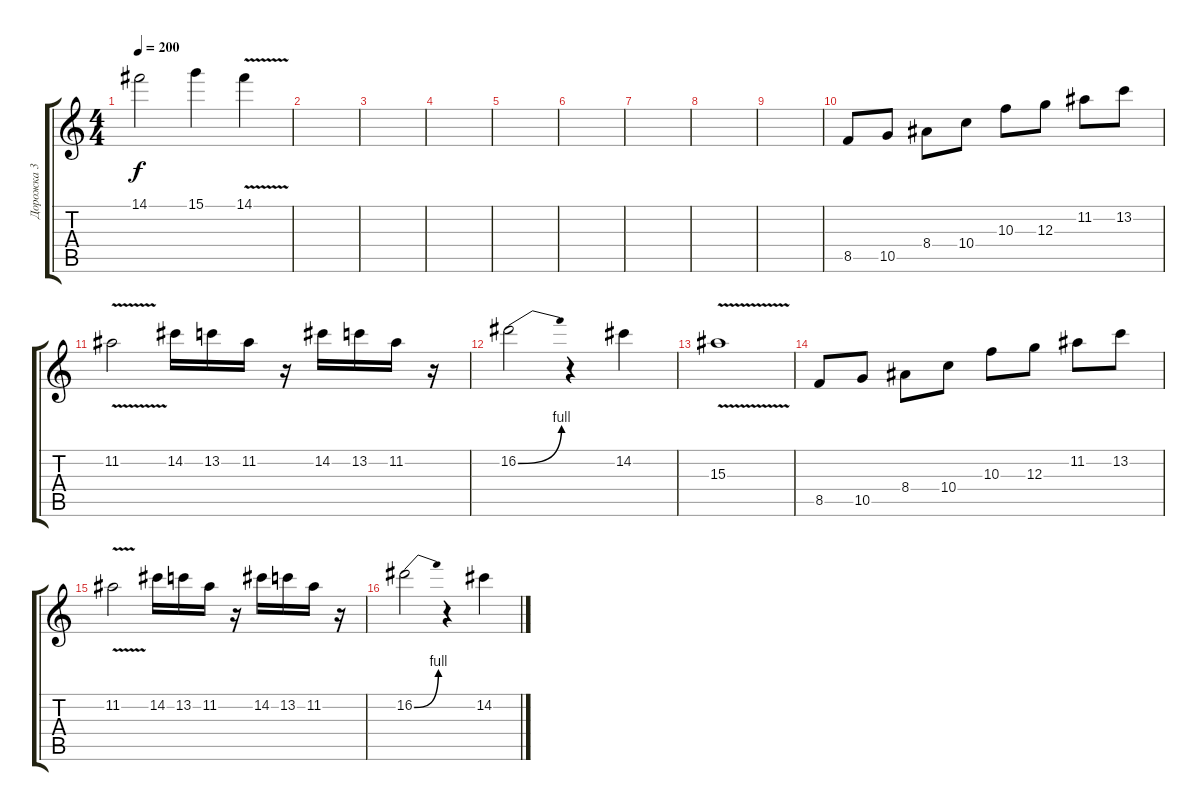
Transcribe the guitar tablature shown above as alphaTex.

\track ("Дорожка 3" "Дорожка 3") {instrument distortionguitar}
\staff {score tabs}
\tuning (E4 B3 G3 D3 A2 E2) {hide}
\ts (4 4)
\tempo 200
\clef g2
\ks c
14.1.2{dy f} 15.1.4 14.1{v}.4 |
|
|
|
|
|
|
|
|
8.5.8 10.5.8 8.4.8 10.4.8 10.3.8 12.3.8 11.2.8 13.2.8 |
11.2{v}.2 14.2.16 13.2.16 11.2.16 r.16 14.2.16 13.2.16 11.2.16 r.16 |
16.2{be (bend 0 0 60 4)}.2 r.4 14.2.4 |
15.3{v}.1 |
8.5.8 10.5.8 8.4.8 10.4.8 10.3.8 12.3.8 11.2.8 13.2.8 |
11.2{v}.2 14.2.16 13.2.16 11.2.16 r.16 14.2.16 13.2.16 11.2.16 r.16 |
16.2{be (bend 0 0 60 4)}.2 r.4 14.2.4
